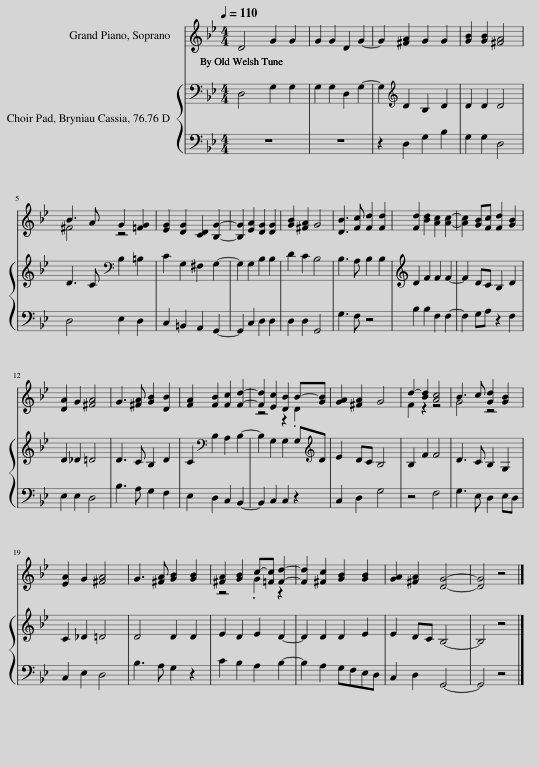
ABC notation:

X:1
%%score ( 1 2 ) { 3 | 4 }
L:1/8
Q:1/4=110
M:4/4
I:linebreak $
K:Bb
V:1 treble
V:2 treble
V:3 bass
V:4 bass
V:1
 D4 G2 G2 | G2 G2 D2 G2- | G2 [^FA]2 G2 G2 | [GB]2 [GB]2 [^FA]4 |$ B3 A G2 [=FG]2 | %5
 [EG]2 [DG]2 [CD]2 [B,G]2- | [B,G]2 [EA]2 [DG]2 [DG]2 | [GB]2 [^FA]2 G4 | [DB]3 [Fc] [Fd]2 [Fd]2 | [Fd]2 [Bd]2 [Ac]2 [Ac]2- | %10
 [Ac]2 [GB][Fc] [Fd]2 [GB]2 |$ [DA]2 G2 [^FA]4 | G3 [^FA] [GB]2 [DB]2 | [FA]2 [FB]2 [Fc]2 [Fd]2- | [Fd]2 [Ec]2 [DB]2 B-[GB] | %15
 [GA]2 [^FA]2 G4 | d2- [Bd]2 [Ac]4 | B3 c [Gd]2 [GB]2 |$ [EA]2 G2 [^FA]4 | G3 [^FA] [GB]2 [GB]2 | %20
 [^FA]2 [GB]2 c-[=Fc] [Fd]2- | [Fd]2 [^Fc]2 [GB]2 [GB]2 | [GA]2 [^FA]2 [DG]4- | [DG]4 z4 |] %24
V:2
 x8 | x8 | x8 | x8 |$ ^F4 z4 | %5
 x8 | x8 | x8 | x8 | x8 | %10
 x8 |$ x8 | x8 | x8 | z4 z2 .D2 | %15
 x8 | F2 z2 z4 | G4 z4 |$ x8 | x8 | %20
 z4 .G2 z2 | x8 | x8 | x8 |] %24
V:3
 D,4 G,2 G,2 | G,2 G,2 D,2 G,2- | G,2[K:treble] D2 B,2 D2 | D2 D2 D4 |$ D3 C[K:bass] B,2 =B,2 | %5
 C2 G,2 ^F,2 G,2- | G,2 G,2 B,2 B,2 | D2 C2 B,4 | B,3 A, B,2 B,2 | D2 F2 F2 F2- | %10
 F2 DC B,2 D2 |$ D2 _D2 =D4 | D3 C B,2 D2 | C2[K:bass] B,2 A,2 B,2- | B,2 G,2 G,2 G,[K:treble]D | %15
 E2 DC B,4 | B,2 F2 F4 | D3 C B,2 G,2 |$ C2 _D2 =D4 | D4 D2 D2 | %20
 E2 D2 E2 D2- | D2 D2 D2 E2 | E2 DC B,4- | B,4 z4 |] %24
V:4
 z8 | z8 | z2 D,2 G,2 B,2 | G,2 G,2 D,4 |$ D,4 E,2 D,2 | %5
 C,2 =B,,2 A,,2 G,,2- | G,,2 C,2 D,2 D,2 | D,2 D,2 G,,4 | G,3 F, z4 | B,2 B,2 F,2 F,2- | %10
 F,2 G,A, z2 F,2 |$ E,2 E,2 D,4 | B,3 A, G,2 F,2 | E,2 D,2 C,2 B,,2- | B,,2 C,2 C,2 z2 | %15
 C,2 D,2 G,4 | z4 F,4 | G,3 E, D,2 E,D, |$ C,2 E,2 D,4 | B,3 A, G,2 z2 | %20
 C2 B,2 A,2 B,2- | B,2 A,2 G,F,E,D, | C,2 D,2 G,,4- | G,,4 z4 |] %24
